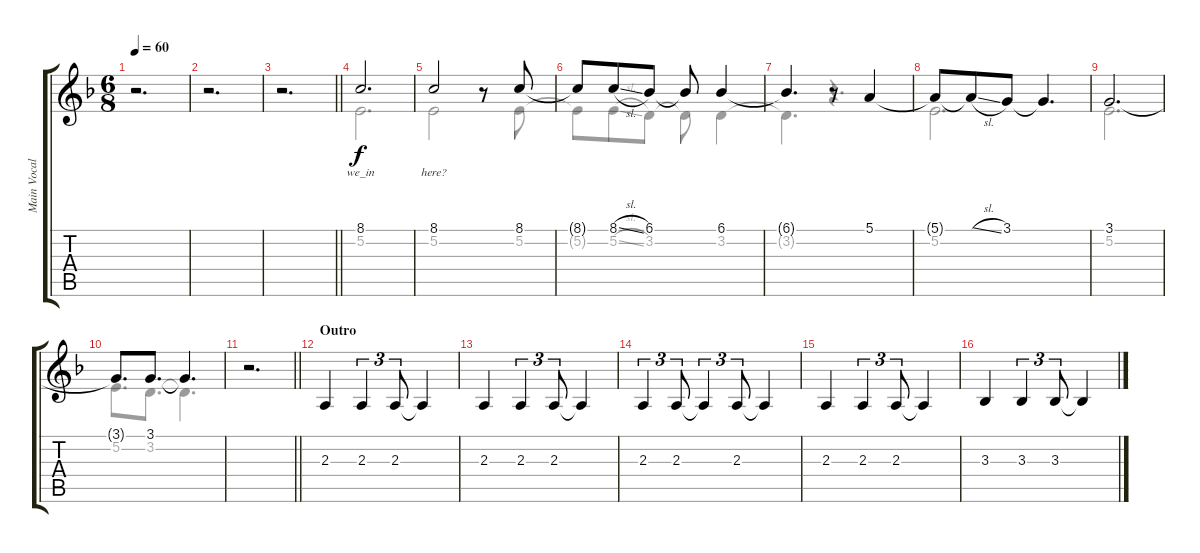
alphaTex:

\track ("Main Vocals" "Main Vocal") {instrument tenorsax}
\staff {score tabs}
\tuning (E4 B3 G3 D3 A2 E2) {hide}
\voice
\ts (6 8)
\tempo 60
\clef g2
\ks dminor
r.2{d dy f} |
r.2{d} |
\barLineRight lightlight
r.2{d} |
\section ("" "")
8.1.2{d lyrics (0 "we_in") lyrics (1 "") lyrics (2 "") lyrics (3 "") lyrics (4 "")} |
8.1.2{lyrics (0 "here?") lyrics (1 "") lyrics (2 "") lyrics (3 "") lyrics (4 "")} r.8 8.1.8 |
8.1{t}.8 8.1{sl}.8 6.1.8 6.1{t}.8 6.1.4 |
6.1{t}.4{d} r.8 5.1.4 |
5.1{t}.8 5.1{sl t}.8 3.1.8 3.1{t}.4{d} |
3.1.2{d} |
3.1{t}.8{d} 3.1.8{d} 3.1{t}.4{d} |
\barLineRight lightlight
r.2{d} |
\section ("" "Outro")
2.3.4 2.3.4{tu (3 2)} 2.3.8{tu (3 2)} 2.3{t}.4 |
2.3.4 2.3.4{tu (3 2)} 2.3.8{tu (3 2)} 2.3{t}.4 |
2.3.4{tu (3 2)} 2.3.8{tu (3 2)} 2.3{t}.4{tu (3 2)} 2.3.8{tu (3 2)} 2.3{t}.4 |
2.3.4 2.3.4{tu (3 2)} 2.3.8{tu (3 2)} 2.3{t}.4 |
3.3.4 3.3.4{tu (3 2)} 3.3.8{tu (3 2)} 3.3{t}.4
\voice
\clef g2
\ottava regular
\simile none
\ks dminor
|
|
\barLineRight lightlight
|
5.2.2{d} |
5.2.2 r.8 5.2.8 |
5.2{t}.8 5.2{sl}.8 3.2.8 3.2{t}.8 3.2.4 |
3.2{t}.4{d} r.4{d} |
5.2.2{d} |
5.2.2{d} |
5.2.8{d} 3.2.8{d} 3.2{t}.4{d} |
\barLineRight lightlight
|
|
|
|
|
